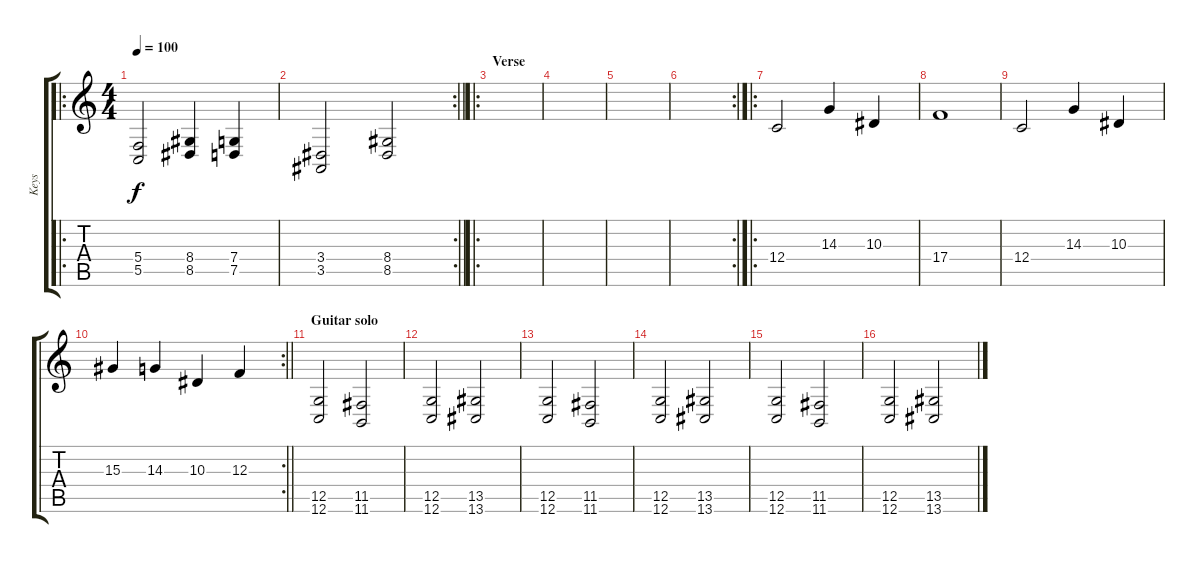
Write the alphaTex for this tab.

\track ("Keys" "Keys") {instrument choiraahs}
\staff {score tabs}
\tuning (D4 A3 F3 C3 G2 C2) {hide}
\ro
\ts (4 4)
\tempo 100
\clef g2
\ks c
(5.4 5.5).2{dy f} (8.4 8.5).4 (7.4 7.5).4 |
\rc 2
\barLineRight lightlight
(3.4 3.5).2 (8.4 8.5).2 |
\ro
\section ("" "Verse")
|
|
|
\rc 2
|
\ro
12.4.2 14.3.4 10.3.4 |
17.4.1 |
12.4.2 14.3.4 10.3.4 |
\rc 2
\barLineRight lightlight
15.3.4 14.3.4 10.3.4 12.3.4 |
\section ("" "Guitar solo")
(12.5 12.6).2 (11.5 11.6).2 |
(12.5 12.6).2 (13.5 13.6).2 |
(12.5 12.6).2 (11.5 11.6).2 |
(12.5 12.6).2 (13.5 13.6).2 |
(12.5 12.6).2 (11.5 11.6).2 |
(12.5 12.6).2 (13.5 13.6).2
